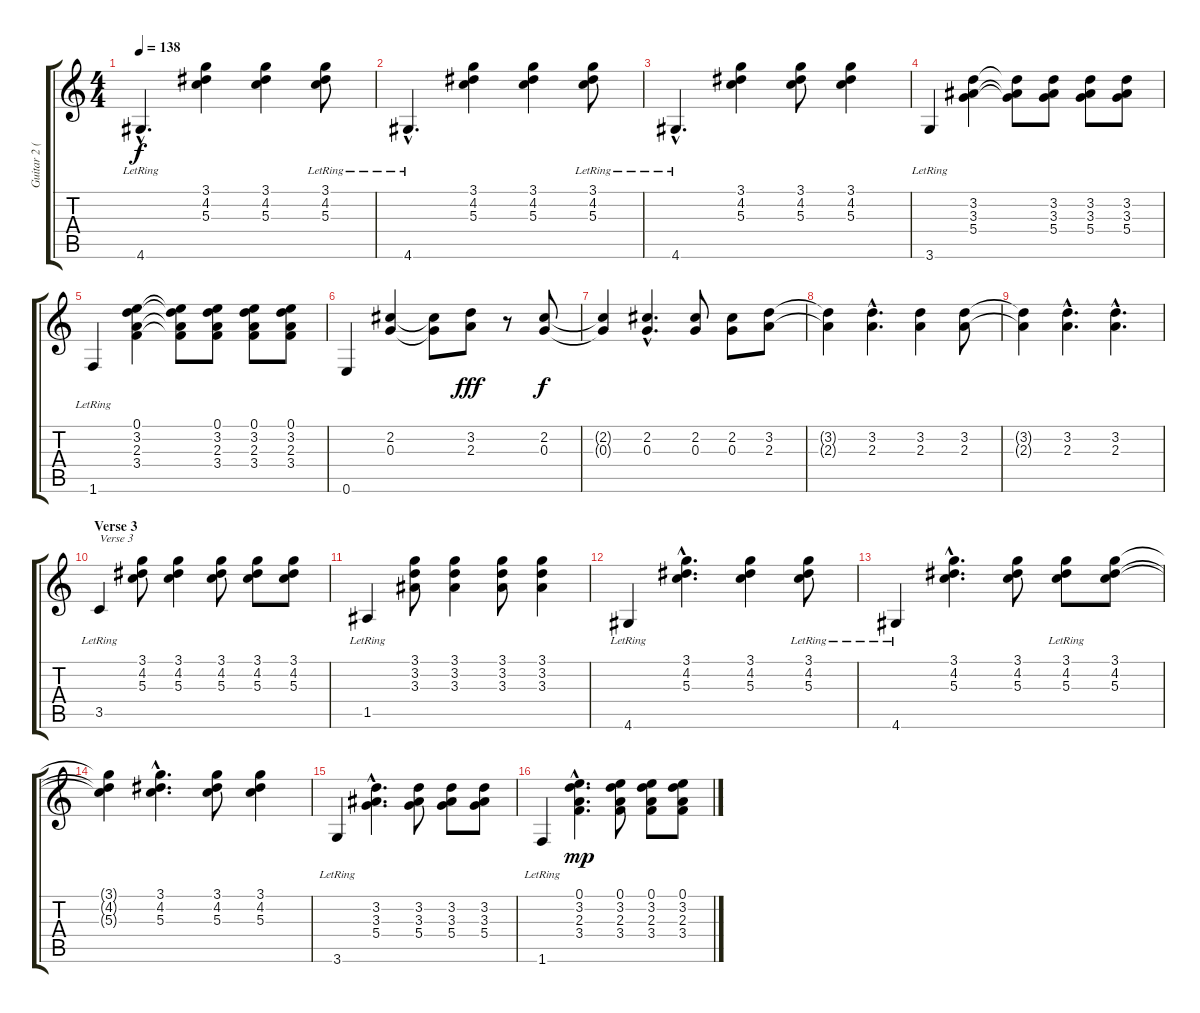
\track ("Guitar 2 (Rhythm)" "Guitar 2 (") {instrument acousticguitarsteel}
\staff {score tabs}
\tuning (E4 B3 G3 D3 A2 E2) {hide}
\ts (4 4)
\tempo 138
\clef g2
\ks c
4.6{hac lr}.4{d dy f} (3.1 4.2 5.3).4 (3.1 4.2 5.3).4 (3.1{lr} 4.2{lr} 5.3{lr}).8 |
4.6{hac lr}.4{d} (3.1 4.2 5.3).4 (3.1 4.2 5.3).4 (3.1{lr} 4.2{lr} 5.3{lr}).8 |
4.6{hac lr}.4{d} (3.1 4.2 5.3).4 (3.1 4.2 5.3).8 (3.1 4.2 5.3).4 |
3.6{lr}.4 (3.2 3.3 5.4).4 (3.2{t} 3.3{t} 5.4{t}).8 (3.2 3.3 5.4).8 (3.2 3.3 5.4).8 (3.2 3.3 5.4).8 |
1.6{lr}.4 (0.1 3.2 2.3 3.4).4 (0.1{t} 3.2{t} 2.3{t} 3.4{t}).8 (0.1 3.2 2.3 3.4).8 (0.1 3.2 2.3 3.4).8 (0.1 3.2 2.3 3.4).8 |
0.6.4 (2.2 0.3).4 (2.2{t} 0.3{t}).8 (3.2 2.3).8{dy fff} r.8 (2.2 0.3).8{dy f} |
(2.2{t} 0.3{t}).4 (2.2{hac} 0.3{hac}).4{d} (2.2 0.3).8 (2.2 0.3).8 (3.2 2.3).8 |
(3.2{t} 2.3{t}).4 (3.2{hac} 2.3{hac}).4{d} (3.2 2.3).4 (3.2 2.3).8 |
(3.2{t} 2.3{t}).4 (3.2{hac} 2.3{hac}).4{d} (3.2{hac} 2.3{hac}).4{d} |
\section ("" "Verse 3")
3.5{lr}.4{txt "Verse 3"} (3.1 4.2 5.3).8 (3.1 4.2 5.3).4 (3.1 4.2 5.3).8 (3.1 4.2 5.3).8 (3.1 4.2 5.3).8 |
1.5{lr}.4 (3.1 3.2 3.3).8 (3.1 3.2 3.3).4 (3.1 3.2 3.3).8 (3.1 3.2 3.3).4 |
4.6{lr}.4 (3.1{hac} 4.2{hac} 5.3{hac}).4{d} (3.1 4.2 5.3).4 (3.1{lr} 4.2{lr} 5.3{lr}).8 |
4.6{lr}.4 (3.1{hac} 4.2{hac} 5.3{hac}).4{d} (3.1 4.2 5.3).8 (3.1{lr} 4.2{lr} 5.3{lr}).8 (3.1 4.2 5.3).8 |
(3.1{t} 4.2{t} 5.3{t}).4 (3.1{hac} 4.2{hac} 5.3{hac}).4{d} (3.1 4.2 5.3).8 (3.1 4.2 5.3).4 |
3.6{lr}.4 (3.2{hac} 3.3{hac} 5.4{hac}).4{d} (3.2 3.3 5.4).8 (3.2 3.3 5.4).8 (3.2 3.3 5.4).8 |
1.6{lr}.4 (0.1{hac} 3.2{hac} 2.3{hac} 3.4{hac}).4{d dy mp} (0.1 3.2 2.3 3.4).8 (0.1 3.2 2.3 3.4).8 (0.1 3.2 2.3 3.4).8
